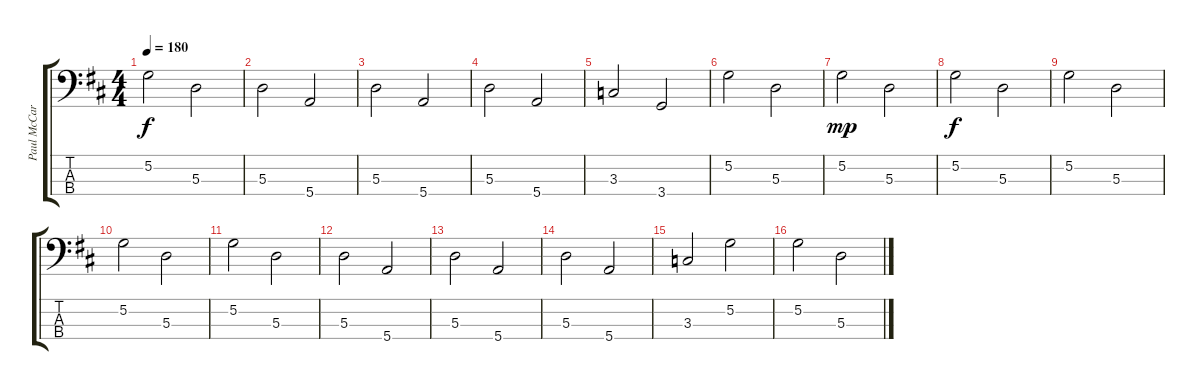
\track ("Paul McCartney" "Paul McCar") {instrument electricbassfinger}
\staff {score tabs}
\tuning (G2 D2 A1 E1) {hide}
\ts (4 4)
\tempo 180
\clef f4
\ks d
5.2.2{dy f} 5.3.2 |
5.3.2 5.4.2 |
5.3.2 5.4.2 |
5.3.2 5.4.2 |
3.3.2 3.4.2 |
5.2.2 5.3.2 |
5.2.2{dy mp} 5.3.2 |
5.2.2{dy f} 5.3.2 |
5.2.2 5.3.2 |
5.2.2 5.3.2 |
5.2.2 5.3.2 |
5.3.2 5.4.2 |
5.3.2 5.4.2 |
5.3.2 5.4.2 |
3.3.2 5.2.2 |
5.2.2 5.3.2
